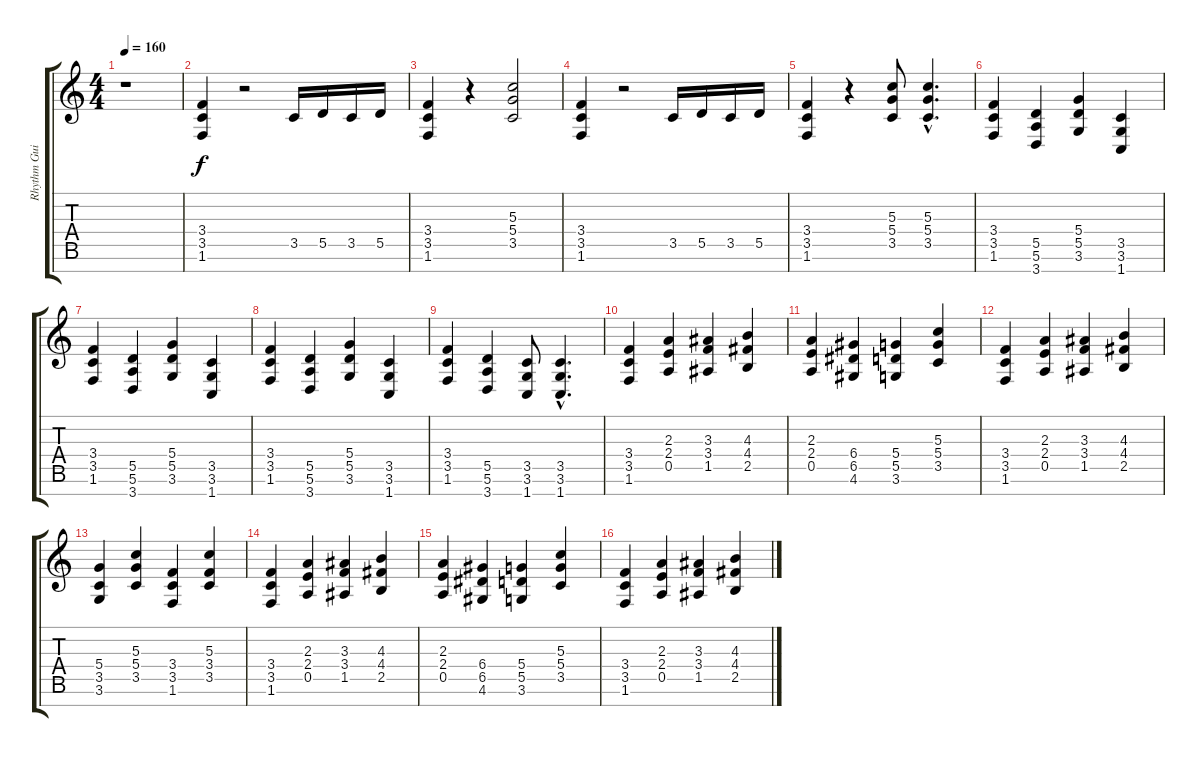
\track ("Rhythm Guitar (7 String)" "Rhythm Gui") {instrument distortionguitar}
\staff {score tabs}
\tuning (E4 B3 G3 D3 A2 E2 B1) {hide}
\ts (4 4)
\tempo 160
\clef g2
\ks c
r.1{dy f instrument distortionguitar} |
(3.4 3.5 1.6).4 r.2 3.5.16 5.5.16 3.5.16 5.5.16 |
(3.4 3.5 1.6).4 r.4 (5.3 5.4 3.5).2 |
(3.4 3.5 1.6).4 r.2 3.5.16 5.5.16 3.5.16 5.5.16 |
(3.4 3.5 1.6).4 r.4 (5.3 5.4 3.5).8 (5.3{hac} 5.4{hac} 3.5{hac}).4{d} |
(3.4 3.5 1.6).4 (5.5 5.6 3.7).4 (5.4 5.5 3.6).4 (3.5 3.6 1.7).4 |
(3.4 3.5 1.6).4 (5.5 5.6 3.7).4 (5.4 5.5 3.6).4 (3.5 3.6 1.7).4 |
(3.4 3.5 1.6).4 (5.5 5.6 3.7).4 (5.4 5.5 3.6).4 (3.5 3.6 1.7).4 |
(3.4 3.5 1.6).4 (5.5 5.6 3.7).4 (3.5 3.6 1.7).8 (3.5{hac} 3.6{hac} 1.7{hac}).4{d} |
(3.4 3.5 1.6).4 (2.3 2.4 0.5).4 (3.3 3.4 1.5).4 (4.3 4.4 2.5).4 |
(2.3 2.4 0.5).4 (6.4 6.5 4.6).4 (5.4 5.5 3.6).4 (5.3 5.4 3.5).4 |
(3.4 3.5 1.6).4 (2.3 2.4 0.5).4 (3.3 3.4 1.5).4 (4.3 4.4 2.5).4 |
(5.4 3.5 3.6).4 (5.3 5.4 3.5).4 (3.4 3.5 1.6).4 (5.3 3.4 3.5).4 |
(3.4 3.5 1.6).4 (2.3 2.4 0.5).4 (3.3 3.4 1.5).4 (4.3 4.4 2.5).4 |
(2.3 2.4 0.5).4 (6.4 6.5 4.6).4 (5.4 5.5 3.6).4 (5.3 5.4 3.5).4 |
(3.4 3.5 1.6).4 (2.3 2.4 0.5).4 (3.3 3.4 1.5).4 (4.3 4.4 2.5).4
